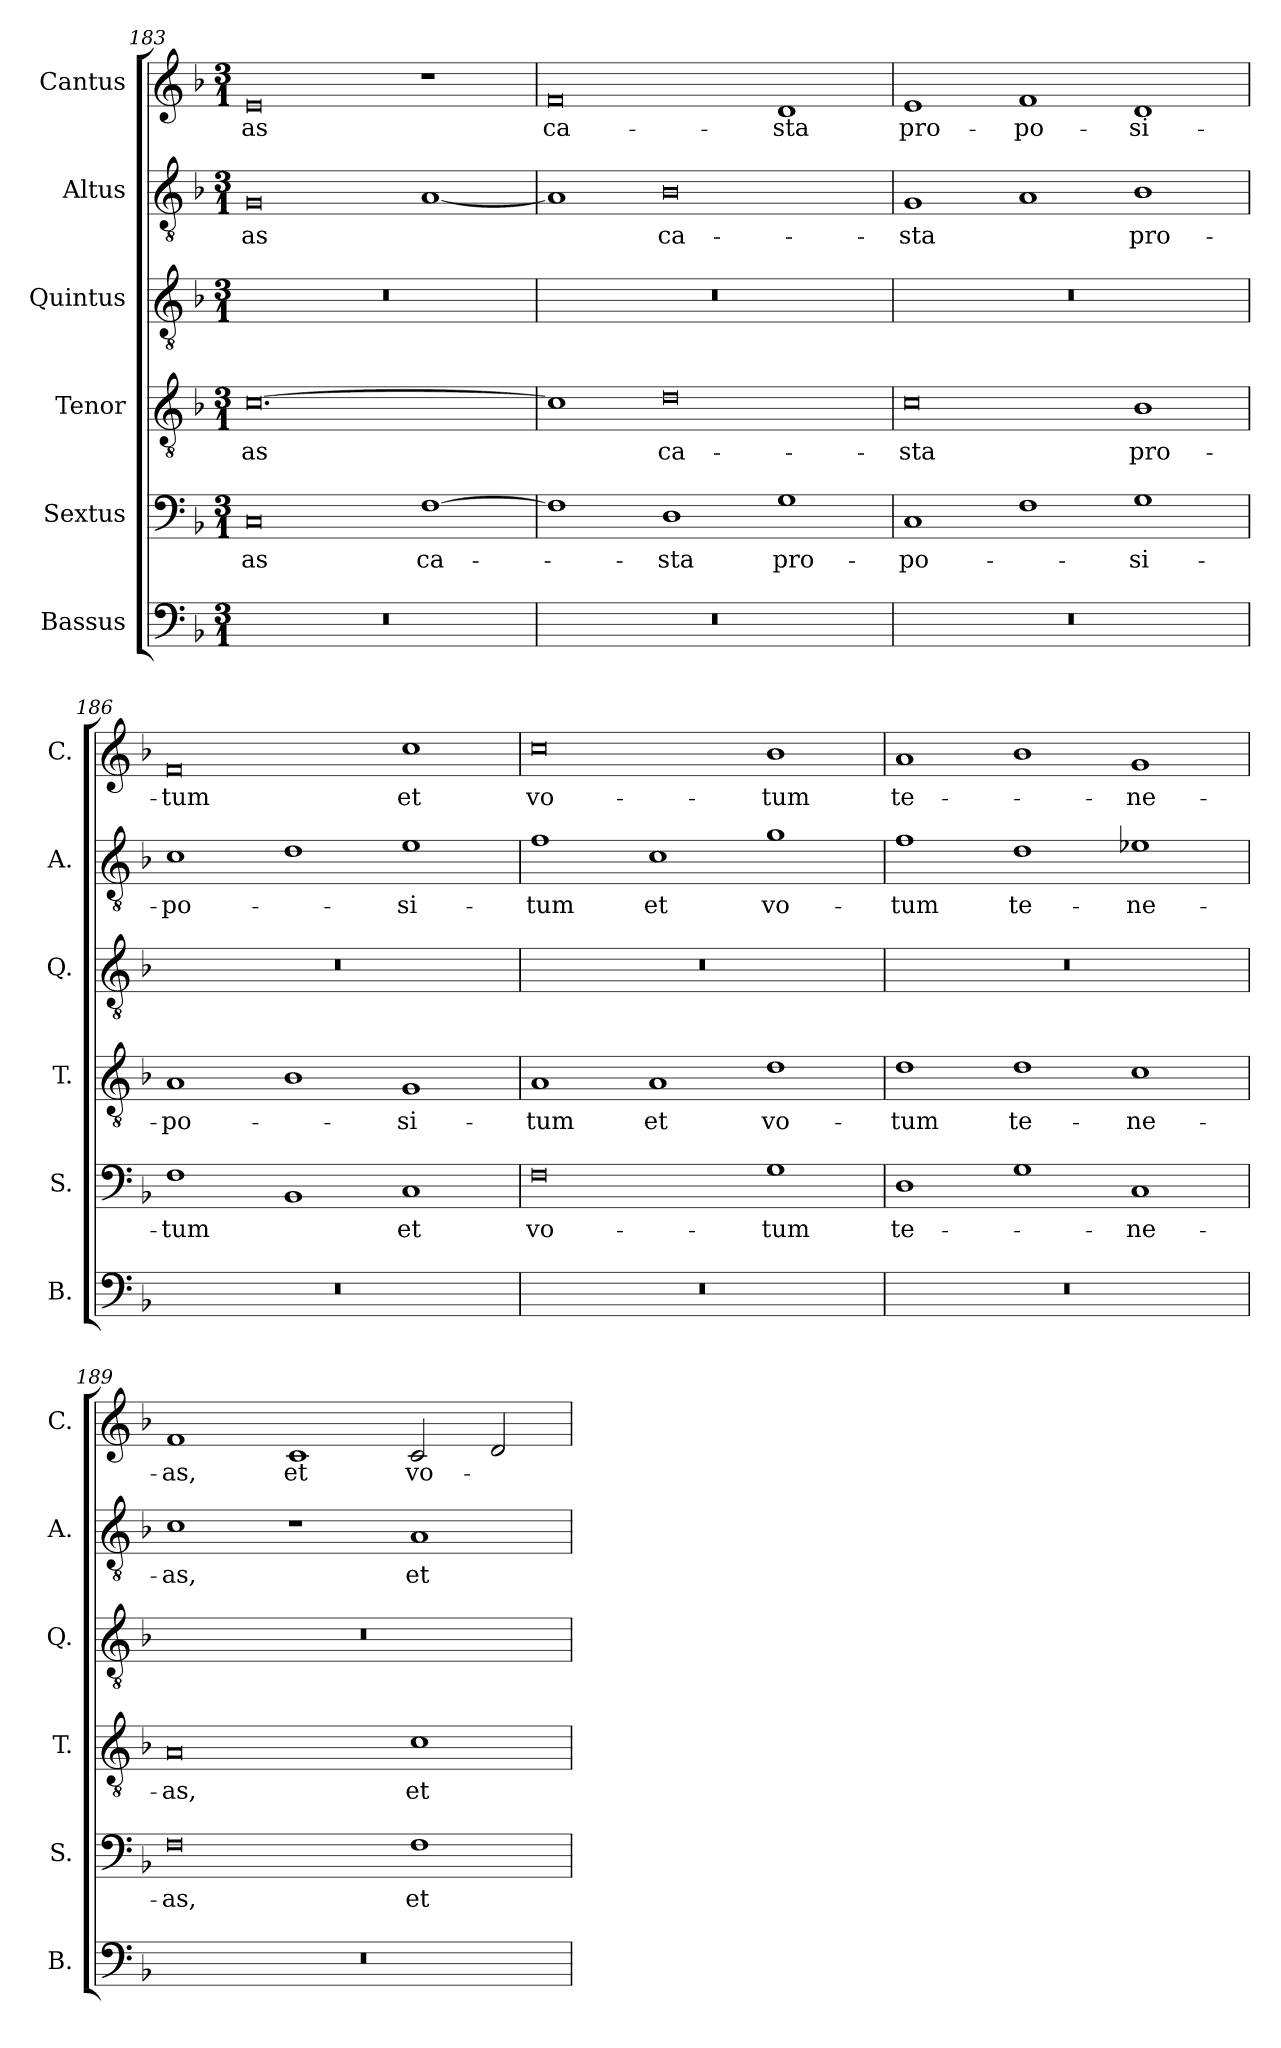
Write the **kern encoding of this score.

**kern	**kern	**text	**kern	**text	**kern	**kern	**text	**kern	**text
*part6	*part5	*part5	*part4	*part4	*part3	*part2	*part2	*part1	*part1
*staff6	*staff5	*staff5	*staff4	*staff4	*staff3	*staff2	*staff2	*staff1	*staff1
*I"Bassus	*I"Sextus	*	*I"Tenor	*	*I"Quintus	*I"Altus	*	*I"Cantus	*
*I'B.	*I'S.	*	*I'T.	*	*I'Q.	*I'A.	*	*I'C.	*
*clefF4	*clefF4	*	*clefGv2	*	*clefGv2	*clefGv2	*	*clefG2	*
*k[b-]	*k[b-]	*	*k[b-]	*	*k[b-]	*k[b-]	*	*k[b-]	*
*F:	*F:	*	*F:	*	*F:	*F:	*	*F:	*
*M3/1	*M3/1	*	*M3/1	*	*M3/1	*M3/1	*	*M3/1	*
=183	=183	=183	=183	=183	=183	=183	=183	=183	=183
!	!	!LO:LY:b	!	!LO:LY:b	!	!	!LO:LY:b	!	!LO:LY:b
0.r	0C	-as	[0.c	-as	0.r	0G	-as	0e	-as
!	!	!LO:LY:b	!	!	!	!	!	!	!
.	[1F	ca-	.	.	.	[1A	.	1r	.
=184	=184	=184	=184	=184	=184	=184	=184	=184	=184
!	!	!	!	!	!	!	!	!	!LO:LY:b
0.r	1F]	.	1c]	.	0.r	1A]	.	0f	ca-
!	!	!LO:LY:b	!	!LO:LY:b	!	!	!LO:LY:b	!	!
.	1D	-sta	0d	ca-	.	0B-	ca-	.	.
!	!	!LO:LY:b	!	!	!	!	!	!	!LO:LY:b
.	1G	pro-	.	.	.	.	.	1d	-sta
=185	=185	=185	=185	=185	=185	=185	=185	=185	=185
!	!	!LO:LY:b	!	!LO:LY:b	!	!	!LO:LY:b	!	!LO:LY:b
0.r	1C	-po-	0c	-sta	0.r	1G	-sta	1e	pro-
!	!	!	!	!	!	!	!	!	!LO:LY:b
.	1F	.	.	.	.	1A	.	1f	-po-
!	!	!LO:LY:b	!	!LO:LY:b	!	!	!LO:LY:b	!	!LO:LY:b
.	1G	-si-	1B-	pro-	.	1B-	pro-	1d	-si-
!!LO:LB:g=z
=186	=186	=186	=186	=186	=186	=186	=186	=186	=186
!	!	!LO:LY:b	!	!LO:LY:b	!	!	!LO:LY:b	!	!LO:LY:b
0.r	1F	-tum	1A	-po-	0.r	1c	-po-	0f	-tum
.	1BB-	.	1B-	.	.	1d	.	.	.
!	!	!LO:LY:b	!	!LO:LY:b	!	!	!LO:LY:b	!	!LO:LY:b
.	1C	et	1G	-si-	.	1e	-si-	1cc	et
=187	=187	=187	=187	=187	=187	=187	=187	=187	=187
!	!	!LO:LY:b	!	!LO:LY:b	!	!	!LO:LY:b	!	!LO:LY:b
0.r	0F	vo-	1A	-tum	0.r	1f	-tum	0cc	vo-
!	!	!	!	!LO:LY:b	!	!	!LO:LY:b	!	!
.	.	.	1A	et	.	1c	et	.	.
!	!	!LO:LY:b	!	!LO:LY:b	!	!	!LO:LY:b	!	!LO:LY:b
.	1G	-tum	1d	vo-	.	1g	vo-	1b-	-tum
=188	=188	=188	=188	=188	=188	=188	=188	=188	=188
!	!	!LO:LY:b	!	!LO:LY:b	!	!	!LO:LY:b	!	!LO:LY:b
0.r	1D	te-	1d	-tum	0.r	1f	-tum	1a	te-
!	!	!	!	!LO:LY:b	!	!	!LO:LY:b	!	!
.	1G	.	1d	te-	.	1d	te-	1b-	.
!	!	!LO:LY:b	!	!LO:LY:b	!	!	!LO:LY:b	!	!LO:LY:b
.	1C	-ne-	1c	-ne-	.	1e-X	-ne-	1g	-ne-
=189	=189	=189	=189	=189	=189	=189	=189	=189	=189
!	!	!LO:LY:b	!	!LO:LY:b	!	!	!LO:LY:b	!	!LO:LY:b
0.r	0F	-as,	0A	-as,	0.r	1c	-as,	1f	-as,
!	!	!	!	!	!	!	!	!	!LO:LY:b
.	.	.	.	.	.	1r	.	1c	et
!	!	!LO:LY:b	!	!LO:LY:b	!	!	!LO:LY:b	!	!LO:LY:b
.	1F	et	1c	et	.	1A	et	2c/	vo-
.	.	.	.	.	.	.	.	2d/	.
=	=	=	=	=	=	=	=	=	=
*-	*-	*-	*-	*-	*-	*-	*-	*-	*-
